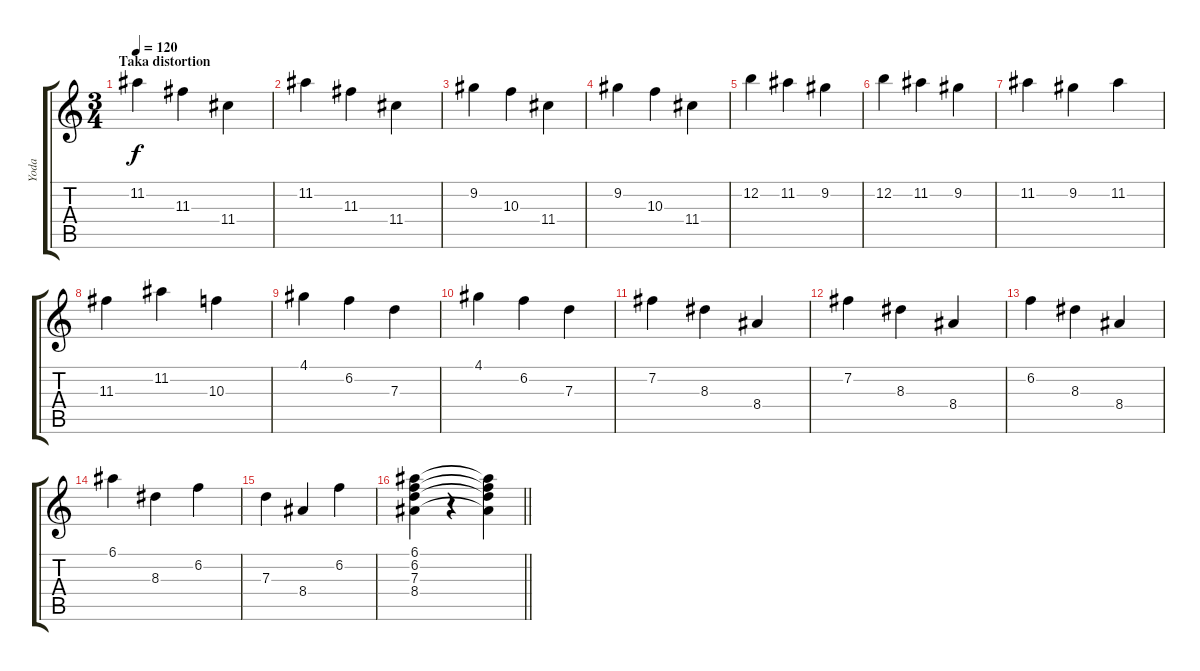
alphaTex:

\track ("Yoda" "Yoda") {instrument acousticguitarnylon}
\staff {score tabs}
\tuning (E4 B3 G3 D3 A2 E2) {hide}
\ts (3 4)
\section ("" "Taka distortion")
\tempo 120
\clef g2
\ks c
11.2.4{dy f} 11.3.4 11.4.4 |
11.2.4 11.3.4 11.4.4 |
9.2.4 10.3.4 11.4.4 |
9.2.4 10.3.4 11.4.4 |
12.2.4 11.2.4 9.2.4 |
12.2.4 11.2.4 9.2.4 |
11.2.4 9.2.4 11.2.4 |
11.3.4 11.2.4 10.3.4 |
4.1.4 6.2.4 7.3.4 |
4.1.4 6.2.4 7.3.4 |
7.2.4 8.3.4 8.4.4 |
7.2.4 8.3.4 8.4.4 |
6.2.4 8.3.4 8.4.4 |
6.1.4 8.3.4 6.2.4 |
7.3.4 8.4.4 6.2.4 |
\barLineRight lightlight
(6.1 6.2 7.3 8.4).4 r.4 (6.1{t} 6.2{t} 7.3{t} 8.4{t}).4
